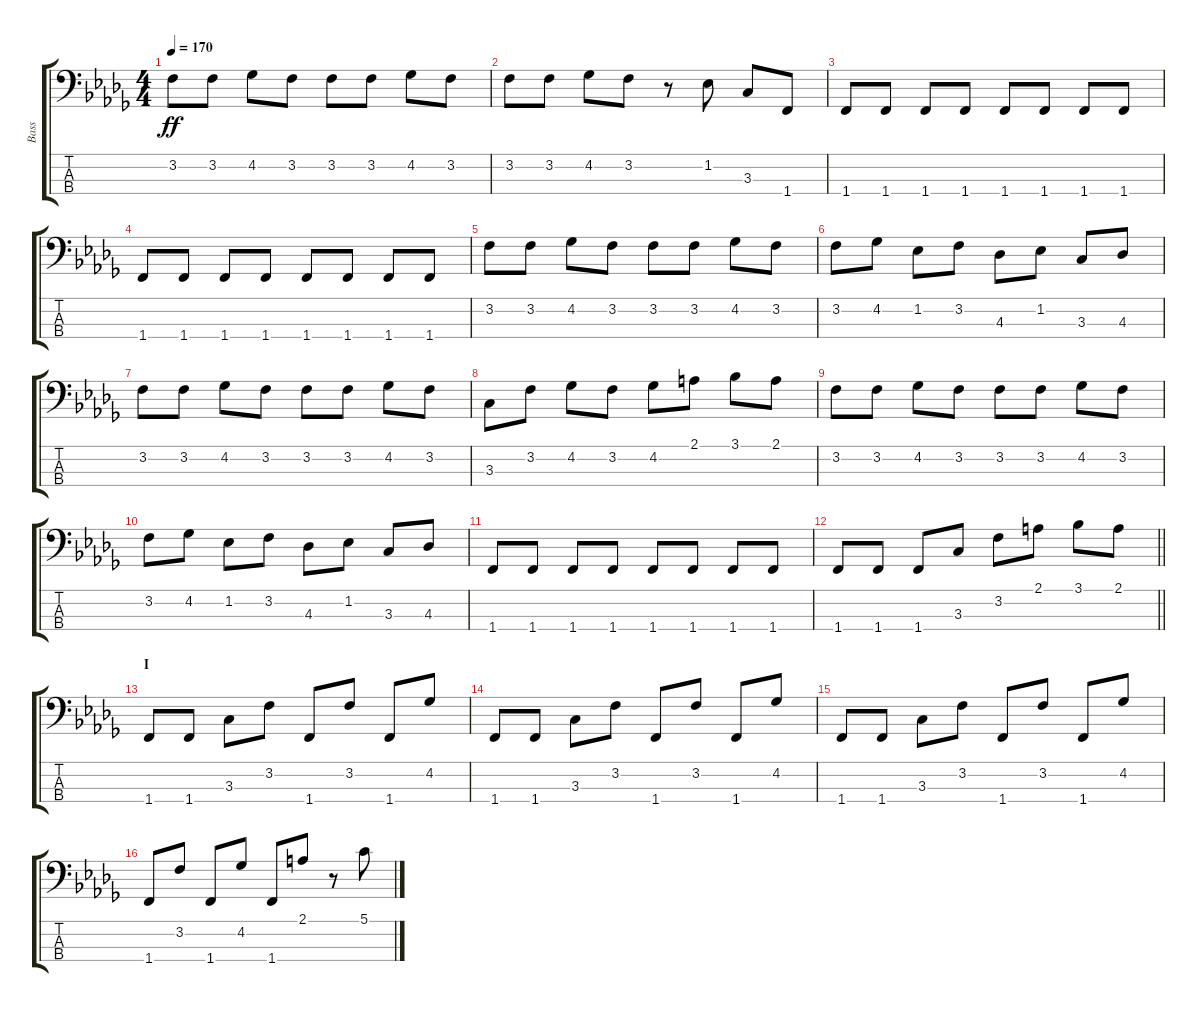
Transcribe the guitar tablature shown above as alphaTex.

\track ("Bass" "Bass") {instrument electricbasspick}
\staff {score tabs}
\tuning (G2 D2 A1 E1) {hide}
\ts (4 4)
\tempo 170
\clef f4
\ks db
3.2.8{dy ff} 3.2.8 4.2.8 3.2.8 3.2.8 3.2.8 4.2.8 3.2.8 |
3.2.8 3.2.8 4.2.8 3.2.8 r.8 1.2.8 3.3.8 1.4.8 |
1.4.8 1.4.8 1.4.8 1.4.8 1.4.8 1.4.8 1.4.8 1.4.8 |
1.4.8 1.4.8 1.4.8 1.4.8 1.4.8 1.4.8 1.4.8 1.4.8 |
3.2.8 3.2.8 4.2.8 3.2.8 3.2.8 3.2.8 4.2.8 3.2.8 |
3.2.8 4.2.8 1.2.8 3.2.8 4.3.8 1.2.8 3.3.8 4.3.8 |
3.2.8 3.2.8 4.2.8 3.2.8 3.2.8 3.2.8 4.2.8 3.2.8 |
3.3.8 3.2.8 4.2.8 3.2.8 4.2.8 2.1.8 3.1.8 2.1.8 |
3.2.8 3.2.8 4.2.8 3.2.8 3.2.8 3.2.8 4.2.8 3.2.8 |
3.2.8 4.2.8 1.2.8 3.2.8 4.3.8 1.2.8 3.3.8 4.3.8 |
1.4.8 1.4.8 1.4.8 1.4.8 1.4.8 1.4.8 1.4.8 1.4.8 |
\barLineRight lightlight
1.4.8 1.4.8 1.4.8 3.3.8 3.2.8 2.1.8 3.1.8 2.1.8 |
\section ("" "I")
1.4.8 1.4.8 3.3.8 3.2.8 1.4.8 3.2.8 1.4.8 4.2.8 |
1.4.8 1.4.8 3.3.8 3.2.8 1.4.8 3.2.8 1.4.8 4.2.8 |
1.4.8 1.4.8 3.3.8 3.2.8 1.4.8 3.2.8 1.4.8 4.2.8 |
1.4.8 3.2.8 1.4.8 4.2.8 1.4.8 2.1.8 r.8 5.1.8
